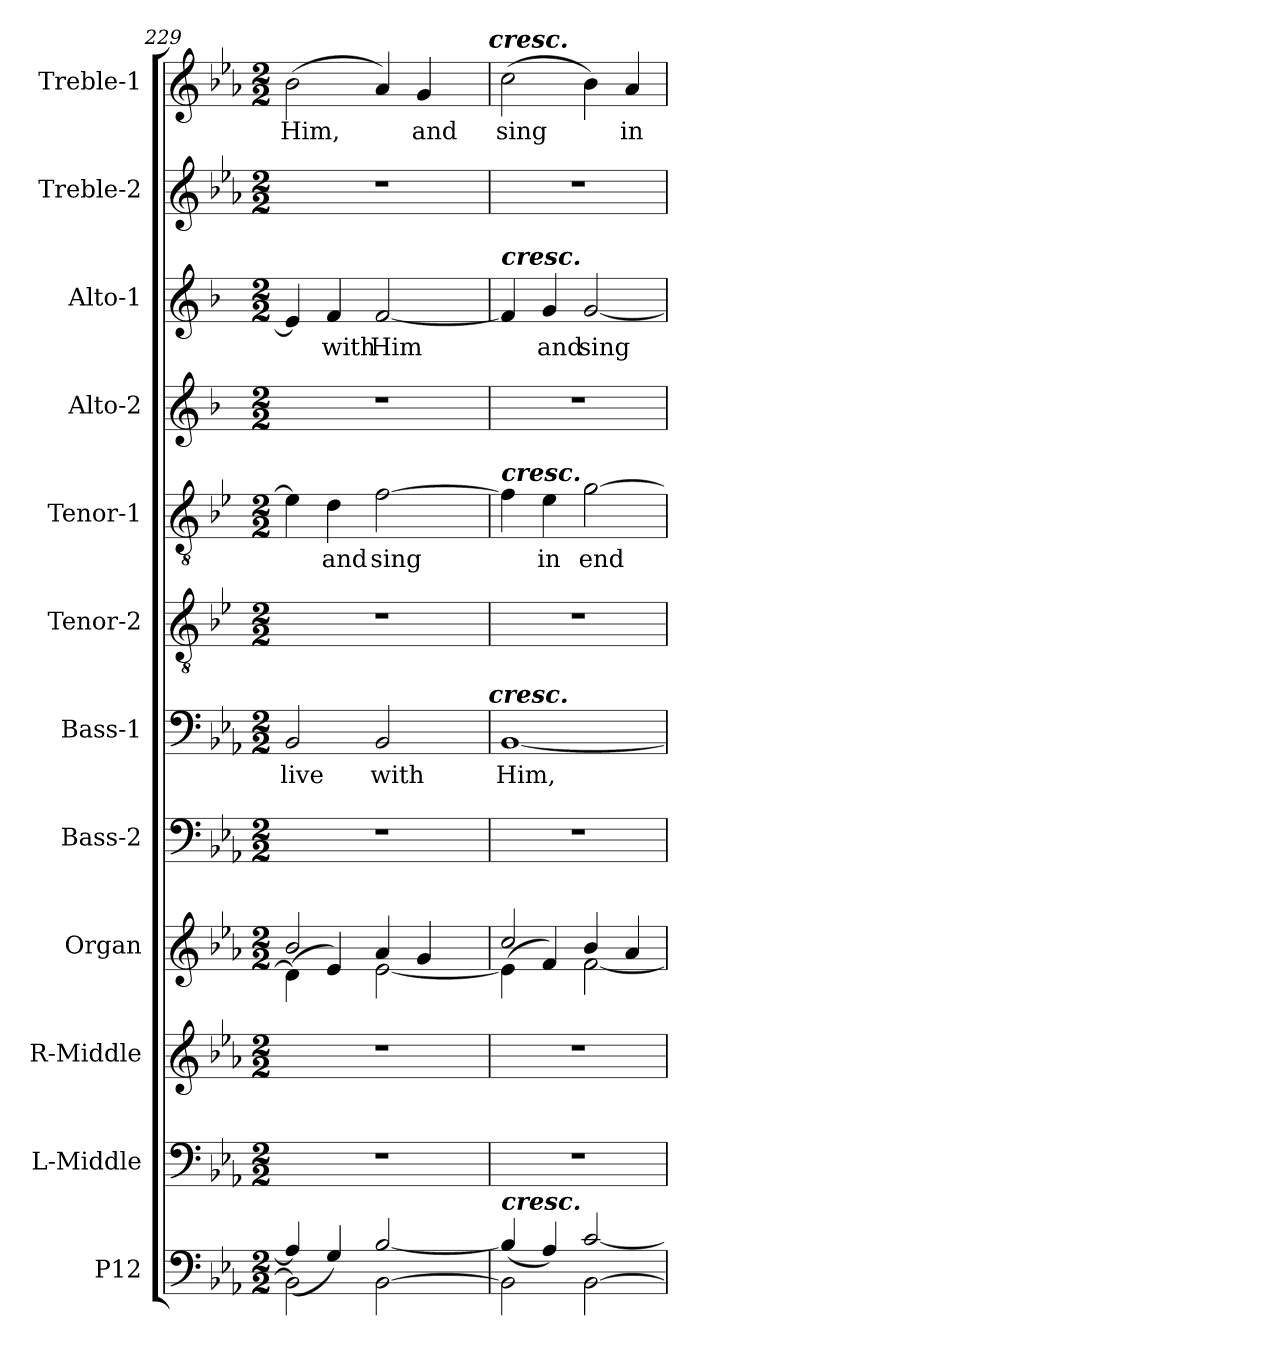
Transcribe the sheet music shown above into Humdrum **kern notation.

**kern	**kern	**kern	**kern	**kern	**kern	**text	**kern	**kern	**text	**kern	**kern	**text	**kern	**kern	**text
*part12	*part11	*part10	*part9	*part8	*part7	*part7	*part6	*part5	*part5	*part4	*part3	*part3	*part2	*part1	*part1
*staff12	*staff11	*staff10	*staff9	*staff8	*staff7	*staff7	*staff6	*staff5	*staff5	*staff4	*staff3	*staff3	*staff2	*staff1	*staff1
*I"P12	*I"L-Middle	*I"R-Middle	*I"Organ	*I"Bass-2	*I"Bass-1	*	*I"Tenor-2	*I"Tenor-1	*	*I"Alto-2	*I"Alto-1	*	*I"Treble-2	*I"Treble-1	*
*	*I'L-M	*	*	*I'B2:	*I'B:	*	*I'T2:	*I'T:	*	*I'A2:	*I'A:	*	*	*	*
*clefF4	*clefF4	*clefG2	*clefG2	*clefF4	*clefF4	*	*clefGv2	*clefGv2	*	*clefG2	*clefG2	*	*clefG2	*clefG2	*
*	*	*	*	*	*	*	*ITrd4c7	*ITrd4c7	*	*ITrd1c2	*ITrd1c2	*	*ITrd-7c-12	*ITrd-7c-12	*
*k[b-e-a-]	*k[b-e-a-]	*k[b-e-a-]	*k[b-e-a-]	*k[b-e-a-]	*k[b-e-a-]	*	*k[b-e-a-]	*k[b-e-a-]	*	*k[b-e-a-]	*k[b-e-a-]	*	*k[b-e-a-]	*k[b-e-a-]	*
*E-:	*E-:	*E-:	*E-:	*E-:	*E-:	*	*E-:	*E-:	*	*E-:	*E-:	*	*E-:	*E-:	*
*M2/2	*M2/2	*M2/2	*M2/2	*M2/2	*M2/2	*	*M2/2	*M2/2	*	*M2/2	*M2/2	*	*M2/2	*M2/2	*
=229	=229	=229	=229	=229	=229	=229	=229	=229	=229	=229	=229	=229	=229	=229	=229
*^	*	*	*^	*	*	*	*	*	*	*	*	*	*	*	*
!	!	!	!	!	!	!	!	!LO:LY:b:color=#000000	!	!	!	!	!	!	!	!	!
!	!	!	!	!	!	!	!	!	!	!	!	!	!	!	!	!	!LO:LY:b:color=#000000
*	*	*	*	*	*	*	*^	*	*	*	*	*	*	*	*	*^	*
2BB-i\]	(4A-i/]	1r	1r	2b-i/	(4di\]	1r	2BB-i/	2ryy	live	1r	4A-i\]	.	1r	4di/]	.	1r	(2bb-i\	2ryy	Him,
!	!	!	!	!	!	!	!	!	!	!	!	!LO:LY:b:color=#000000	!	!	!	!	!	!	!
!	!	!	!	!	!	!	!	!	!	!	!	!	!	!	!LO:LY:b:color=#000000	!	!	!	!
.	4Gi/)	.	.	.	4e-i/)	.	.	.	.	.	4Gi\	and	.	4e-i/	with	.	.	.	.
!	!	!	!	!	!	!	!	!	!LO:LY:b:color=#000000	!	!	!	!	!	!	!	!	!	!
!	!	!	!	!	!	!	!	!	!	!	!	!LO:LY:b:color=#000000	!	!	!	!	!	!	!
!	!	!	!	!	!	!	!	!	!	!	!	!	!	!	!LO:LY:b:color=#000000	!	!	!	!
[2BB-i\	[2B-i/	.	.	4a-i/	[2e-i\	.	2BB-i/	4ryy	with	.	[2B-i\	sing	.	[2e-i/	Him	.	4aa-i/)	4ryy	.
!	!	!	!	!	!	!	!	!	!	!	!	!	!	!	!	!	!	!	!LO:LY:b:color=#000000
.	.	.	.	4gi/	.	.	.	8ryy	.	.	.	.	.	.	.	.	4ggi/	8ryy	and
.	.	.	.	.	.	.	.	16ryy	.	.	.	.	.	.	.	.	.	16ryy	.
.	.	.	.	.	.	.	.	32ryy	.	.	.	.	.	.	.	.	.	32ryy	.
.	.	.	.	.	.	.	.	64ryy	.	.	.	.	.	.	.	.	.	64ryy	.
.	.	.	.	.	.	.	.	128...ryy	.	.	.	.	.	.	.	.	.	128...ryy	.
!	!	!	!	!	!	!	!	!	!	!	!	!	!	!	!	!	!	!LO:TX:a:Bi:t=cresc.	!
!	!	!	!	!	!	!	!	!LO:TX:a:Bi:t=cresc.	!	!	!	!	!	!	!	!	!	!	!
.	.	.	.	.	.	.	.	1024ryy	.	.	.	.	.	.	.	.	.	1024ryy	.
*	*	*	*	*	*	*	*v	*v	*	*	*	*	*	*	*	*	*v	*v	*
=230	=230	=230	=230	=230	=230	=230	=230	=230	=230	=230	=230	=230	=230	=230	=230	=230	=230
*	*	*	*	*	*	*	*^	*	*	*	*	*	*	*	*	*^	*
!	!	!	!	!	!	!	!	!	!LO:LY:b:color=#000000	!	!	!	!	!	!	!	!	!	!
*	*	*	*	*	*	*	*v	*v	*	*	*	*	*	*	*	*	*v	*v	*
*	*	*	*	*	*	*	*^	*	*	*	*	*	*	*	*	*^	*
!	!	!	!	!	!	!	!	!	!	!	!	!	!	!LO:TX:a:Bi:t=cresc.	!	!	!	!	!
!	!	!	!	!	!	!	!	!	!	!	!LO:TX:a:Bi:t=cresc.	!	!	!	!	!	!	!	!
!LO:TX:a:Bi:t=cresc.	!	!	!	!	!	!	!	!	!	!	!	!	!	!	!	!	!	!	!
!	!	!	!	!	!	!	!	!	!	!	!	!	!	!	!	!	!	!	!LO:LY:b:color=#000000
*	*	*	*	*	*	*	*v	*v	*	*	*	*	*	*	*	*	*v	*v	*
2BB-i\]	(4B-i/]	1r	1r	2cci/	(4e-i\]	1r	[1BB-i	Him,	1r	4B-i\]	.	1r	4e-i/]	.	1r	(2ccci\	sing
!	!	!	!	!	!	!	!	!	!	!	!LO:LY:b:color=#000000	!	!	!	!	!	!
!	!	!	!	!	!	!	!	!	!	!	!	!	!	!LO:LY:b:color=#000000	!	!	!
.	4A-i/)	.	.	.	4fi/)	.	.	.	.	4A-i\	in	.	4fi/	and	.	.	.
!	!	!	!	!	!	!	!	!	!	!	!LO:LY:b:color=#000000	!	!	!	!	!	!
!	!	!	!	!	!	!	!	!	!	!	!	!	!	!LO:LY:b:color=#000000	!	!	!
[2BB-i\	[2ci/	.	.	4b-i/	[2fi\	.	.	.	.	[2ci\	end-	.	[2fi/	sing	.	4bb-i\)	.
!	!	!	!	!	!	!	!	!	!	!	!	!	!	!	!	!	!LO:LY:b:color=#000000
.	.	.	.	4a-i/	.	.	.	.	.	.	.	.	.	.	.	4aa-i/	in
*v	*v	*	*	*v	*v	*	*	*	*	*	*	*	*	*	*	*	*
=	=	=	=	=	=	=	=	=	=	=	=	=	=	=	=
*-	*-	*-	*-	*-	*-	*-	*-	*-	*-	*-	*-	*-	*-	*-	*-
